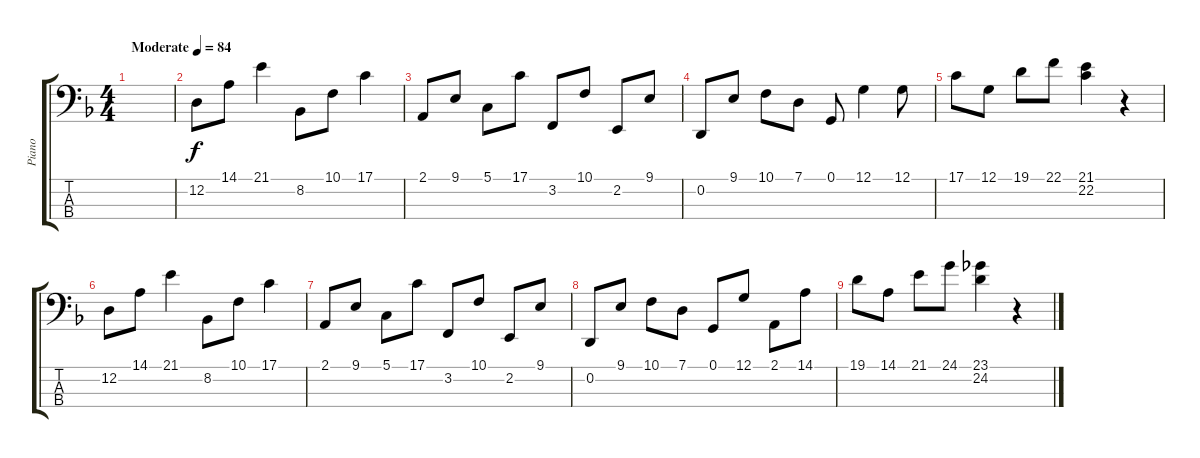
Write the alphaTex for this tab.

\track ("Piano" "Piano") {instrument acousticgrandpiano}
\staff {score tabs}
\tuning (G2 D2 A1 E1) {hide}
\ts (4 4)
\tempo (84 "Moderate")
\clef f4
\ks dminor
|
12.2.8 14.1.8 21.1.4 8.2.8 10.1.8 17.1.4 |
2.1.8 9.1.8 5.1.8 17.1.8 3.2.8 10.1.8 2.2.8 9.1.8 |
0.2.8 9.1.8 10.1.8 7.1.8 0.1.8 12.1.4 12.1.8 |
17.1.8 12.1.8 19.1.8 22.1.8 (21.1 22.2).4 r.4 |
12.2.8 14.1.8 21.1.4 8.2.8 10.1.8 17.1.4 |
2.1.8 9.1.8 5.1.8 17.1.8 3.2.8 10.1.8 2.2.8 9.1.8 |
0.2.8 9.1.8 10.1.8 7.1.8 0.1.8 12.1.8 2.1.8 14.1.8 |
19.1.8 14.1.8 21.1.8 24.1.8 (23.1 24.2).4 r.4
